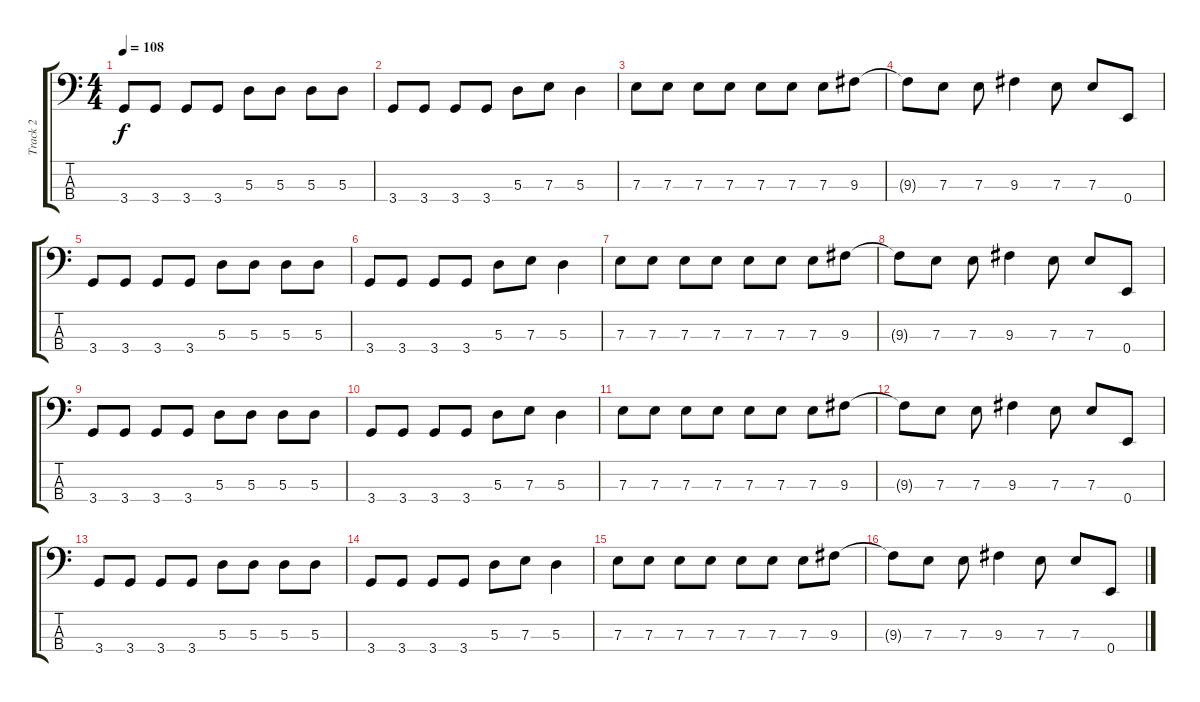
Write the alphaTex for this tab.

\track ("Track 2" "Track 2") {instrument acousticbass}
\staff {score tabs}
\tuning (G2 D2 A1 E1) {hide}
\ts (4 4)
\tempo 108
\clef f4
\ks c
3.4.8{dy f} 3.4.8 3.4.8 3.4.8 5.3.8 5.3.8 5.3.8 5.3.8 |
3.4.8 3.4.8 3.4.8 3.4.8 5.3.8 7.3.8 5.3.4 |
7.3.8 7.3.8 7.3.8 7.3.8 7.3.8 7.3.8 7.3.8 9.3.8 |
9.3{t}.8 7.3.8 7.3.8 9.3.4 7.3.8 7.3.8 0.4.8 |
3.4.8 3.4.8 3.4.8 3.4.8 5.3.8 5.3.8 5.3.8 5.3.8 |
3.4.8 3.4.8 3.4.8 3.4.8 5.3.8 7.3.8 5.3.4 |
7.3.8 7.3.8 7.3.8 7.3.8 7.3.8 7.3.8 7.3.8 9.3.8 |
9.3{t}.8 7.3.8 7.3.8 9.3.4 7.3.8 7.3.8 0.4.8 |
3.4.8 3.4.8 3.4.8 3.4.8 5.3.8 5.3.8 5.3.8 5.3.8 |
3.4.8 3.4.8 3.4.8 3.4.8 5.3.8 7.3.8 5.3.4 |
7.3.8 7.3.8 7.3.8 7.3.8 7.3.8 7.3.8 7.3.8 9.3.8 |
9.3{t}.8 7.3.8 7.3.8 9.3.4 7.3.8 7.3.8 0.4.8 |
3.4.8 3.4.8 3.4.8 3.4.8 5.3.8 5.3.8 5.3.8 5.3.8 |
3.4.8 3.4.8 3.4.8 3.4.8 5.3.8 7.3.8 5.3.4 |
7.3.8 7.3.8 7.3.8 7.3.8 7.3.8 7.3.8 7.3.8 9.3.8 |
9.3{t}.8 7.3.8 7.3.8 9.3.4 7.3.8 7.3.8 0.4.8
